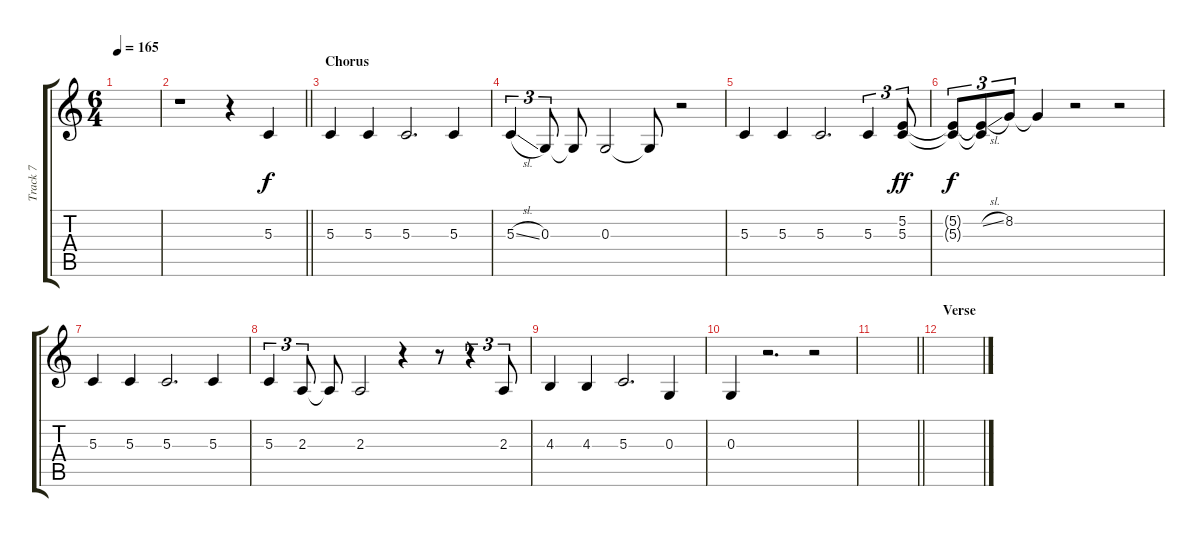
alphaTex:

\track ("Track 7" "Track 7") {instrument altosax}
\staff {score tabs}
\tuning (E4 B3 G3 D3 A2 E2) {hide}
\ts (6 4)
\tempo 165
\clef g2
\ks c
|
\barLineRight lightlight
r.1 r.4 5.3.4 |
\section ("" "Chorus")
5.3.4 5.3.4 5.3.2{d} 5.3.4 |
5.3{sl}.4{tu (3 2)} 0.3.8{tu (3 2)} 0.3{t}.8 0.3.2 0.3{t}.8 r.2 |
5.3.4 5.3.4 5.3.2{d} 5.3.4{tu (3 2)} (5.2 5.3).8{tu (3 2) dy ff} |
(5.2{t} 5.3{t}).8{tu (3 2) dy f} (5.2{sl t} 5.3{t}).8{tu (3 2)} 8.2.8{tu (3 2)} 8.2{t}.4 r.2 r.2 |
5.3.4 5.3.4 5.3.2{d} 5.3.4 |
5.3.4{tu (3 2)} 2.3.8{tu (3 2)} 2.3{t}.8 2.3.2 r.4 r.8 r.4{tu (3 2)} 2.3.8{tu (3 2)} |
4.3.4 4.3.4 5.3.2{d} 0.3.4 |
0.3.4 r.2{d} r.2 |
\barLineRight lightlight
|
\section ("" "Verse")
